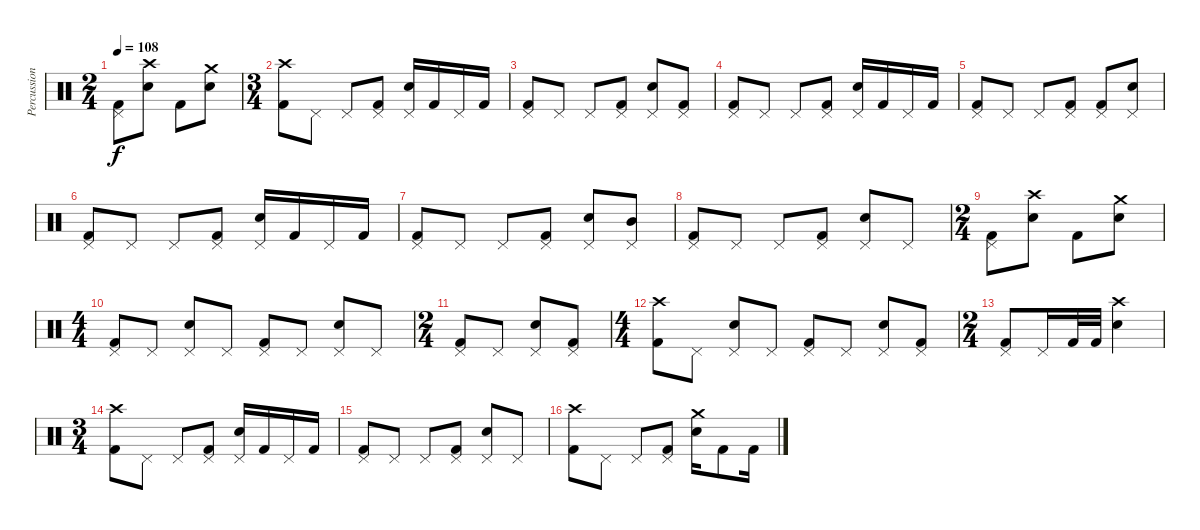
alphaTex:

\track ("Percussions" "Percussion") {instrument percussion}
\staff {score}
\articulation defaults
\ts (2 4)
\tempo 108
\clef neutral
\ks c
("Pedal Hi-Hat (hit)" "Kick (hit) 2").8{dy f} ("Crash high (hit)" "Electric Snare (hit)").8 "Kick (hit) 2".8 ("Crash medium (hit)" "Electric Snare (hit)").8 |
\ts (3 4)
("Crash high (hit)" "Kick (hit) 2").8 "Pedal Hi-Hat (hit)".8 "Pedal Hi-Hat (hit)".8 ("Pedal Hi-Hat (hit)" "Kick (hit) 2").8 ("Pedal Hi-Hat (hit)" "Electric Snare (hit)").16 "Kick (hit) 2".16 "Pedal Hi-Hat (hit)".16 "Kick (hit) 2".16 |
("Pedal Hi-Hat (hit)" "Kick (hit) 2").8 "Pedal Hi-Hat (hit)".8 "Pedal Hi-Hat (hit)".8 ("Pedal Hi-Hat (hit)" "Kick (hit) 2").8 ("Pedal Hi-Hat (hit)" "Electric Snare (hit)").8 ("Pedal Hi-Hat (hit)" "Kick (hit) 2").8 |
("Pedal Hi-Hat (hit)" "Kick (hit) 2").8 "Pedal Hi-Hat (hit)".8 "Pedal Hi-Hat (hit)".8 ("Pedal Hi-Hat (hit)" "Kick (hit) 2").8 ("Pedal Hi-Hat (hit)" "Electric Snare (hit)").16 "Kick (hit) 2".16 "Pedal Hi-Hat (hit)".16 "Kick (hit) 2".16 |
("Pedal Hi-Hat (hit)" "Kick (hit) 2").8 "Pedal Hi-Hat (hit)".8 "Pedal Hi-Hat (hit)".8 ("Pedal Hi-Hat (hit)" "Kick (hit) 2").8 ("Pedal Hi-Hat (hit)" "Kick (hit) 2").8 ("Pedal Hi-Hat (hit)" "Electric Snare (hit)").8 |
("Pedal Hi-Hat (hit)" "Kick (hit) 2").8 "Pedal Hi-Hat (hit)".8 "Pedal Hi-Hat (hit)".8 ("Pedal Hi-Hat (hit)" "Kick (hit) 2").8 ("Pedal Hi-Hat (hit)" "Electric Snare (hit)").16 "Kick (hit) 2".16 "Pedal Hi-Hat (hit)".16 "Kick (hit) 2".16 |
("Pedal Hi-Hat (hit)" "Kick (hit) 2").8 "Pedal Hi-Hat (hit)".8 "Pedal Hi-Hat (hit)".8 ("Pedal Hi-Hat (hit)" "Kick (hit) 2").8 ("Pedal Hi-Hat (hit)" "Electric Snare (hit)").8 ("Pedal Hi-Hat (hit)" "Mid Tom (hit)").8 |
("Pedal Hi-Hat (hit)" "Kick (hit) 2").8 "Pedal Hi-Hat (hit)".8 "Pedal Hi-Hat (hit)".8 ("Pedal Hi-Hat (hit)" "Kick (hit) 2").8 ("Pedal Hi-Hat (hit)" "Electric Snare (hit)").8 "Pedal Hi-Hat (hit)".8 |
\ts (2 4)
("Pedal Hi-Hat (hit)" "Kick (hit) 2").8 ("Crash high (hit)" "Electric Snare (hit)").8 "Kick (hit) 2".8 ("Crash medium (hit)" "Electric Snare (hit)").8 |
\ts (4 4)
("Pedal Hi-Hat (hit)" "Kick (hit) 2").8 "Pedal Hi-Hat (hit)".8 ("Pedal Hi-Hat (hit)" "Electric Snare (hit)").8 "Pedal Hi-Hat (hit)".8 ("Pedal Hi-Hat (hit)" "Kick (hit) 2").8 "Pedal Hi-Hat (hit)".8 ("Pedal Hi-Hat (hit)" "Electric Snare (hit)").8 "Pedal Hi-Hat (hit)".8 |
\ts (2 4)
("Pedal Hi-Hat (hit)" "Kick (hit) 2").8 "Pedal Hi-Hat (hit)".8 ("Pedal Hi-Hat (hit)" "Electric Snare (hit)").8 ("Pedal Hi-Hat (hit)" "Kick (hit) 2").8 |
\ts (4 4)
("Crash high (hit)" "Kick (hit) 2").8 "Pedal Hi-Hat (hit)".8 ("Pedal Hi-Hat (hit)" "Electric Snare (hit)").8 "Pedal Hi-Hat (hit)".8 ("Pedal Hi-Hat (hit)" "Kick (hit) 2").8 "Pedal Hi-Hat (hit)".8 ("Pedal Hi-Hat (hit)" "Electric Snare (hit)").8 ("Pedal Hi-Hat (hit)" "Kick (hit) 2").8 |
\ts (2 4)
("Pedal Hi-Hat (hit)" "Kick (hit) 2").8 "Pedal Hi-Hat (hit)".16 "Kick (hit) 2".32 "Kick (hit) 2".32 ("Crash high (hit)" "Electric Snare (hit)").4 |
\ts (3 4)
("Crash high (hit)" "Kick (hit) 2").8 "Pedal Hi-Hat (hit)".8 "Pedal Hi-Hat (hit)".8 ("Pedal Hi-Hat (hit)" "Kick (hit) 2").8 ("Pedal Hi-Hat (hit)" "Electric Snare (hit)").16 "Kick (hit) 2".16 "Pedal Hi-Hat (hit)".16 "Kick (hit) 2".16 |
("Pedal Hi-Hat (hit)" "Kick (hit) 2").8 "Pedal Hi-Hat (hit)".8 "Pedal Hi-Hat (hit)".8 ("Pedal Hi-Hat (hit)" "Kick (hit) 2").8 ("Pedal Hi-Hat (hit)" "Electric Snare (hit)").8 "Pedal Hi-Hat (hit)".8 |
("Crash high (hit)" "Kick (hit) 2").8 "Pedal Hi-Hat (hit)".8 "Pedal Hi-Hat (hit)".8 ("Pedal Hi-Hat (hit)" "Kick (hit) 2").8 ("Crash medium (hit)" "Electric Snare (hit)").16 "Kick (hit) 2".8 "Kick (hit) 2".16
